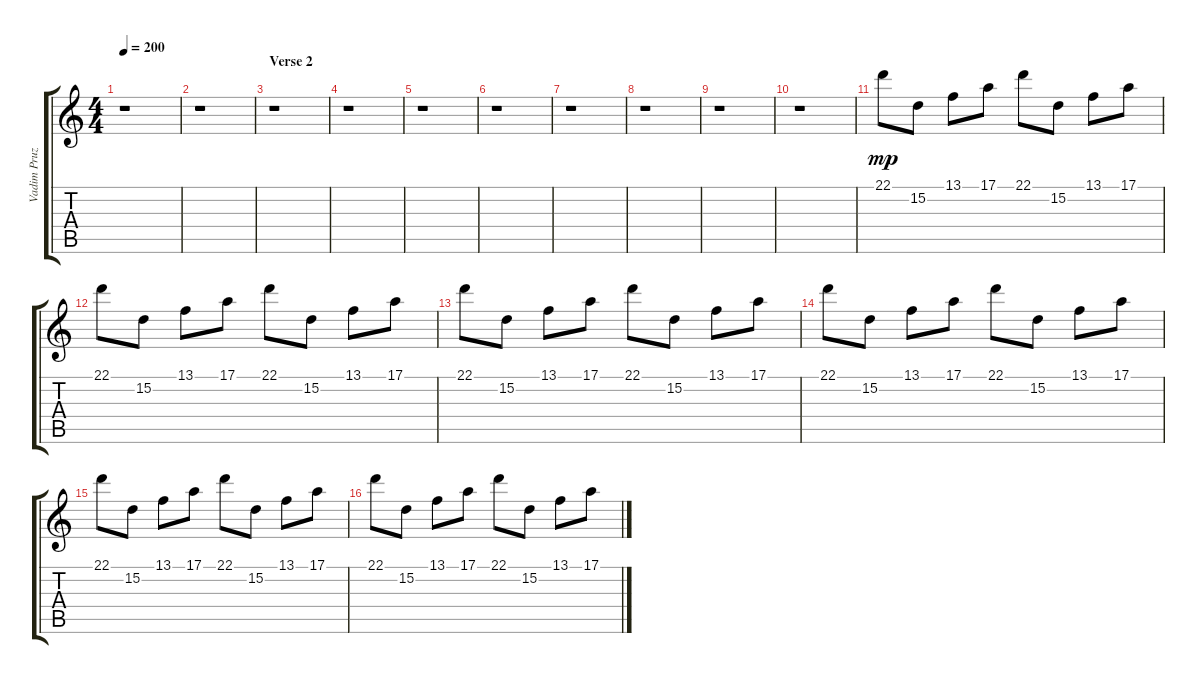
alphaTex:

\track ("Vadim Pruzhanov | Keyboard 1" "Vadim Pruz") {instrument choiraahs}
\staff {score tabs}
\tuning (E4 B3 G3 D3 A2 E2) {hide}
\ts (4 4)
\tempo 200
\clef g2
\ks c
r.1{dy f} |
r.1 |
\section ("" "Verse 2")
r.1 |
r.1 |
r.1 |
r.1 |
r.1 |
r.1 |
r.1 |
r.1 |
22.1.8{dy mp} 15.2.8 13.1.8 17.1.8 22.1.8 15.2.8 13.1.8 17.1.8 |
22.1.8 15.2.8 13.1.8 17.1.8 22.1.8 15.2.8 13.1.8 17.1.8 |
22.1.8 15.2.8 13.1.8 17.1.8 22.1.8 15.2.8 13.1.8 17.1.8 |
22.1.8 15.2.8 13.1.8 17.1.8 22.1.8 15.2.8 13.1.8 17.1.8 |
22.1.8 15.2.8 13.1.8 17.1.8 22.1.8 15.2.8 13.1.8 17.1.8 |
22.1.8 15.2.8 13.1.8 17.1.8 22.1.8 15.2.8 13.1.8 17.1.8
